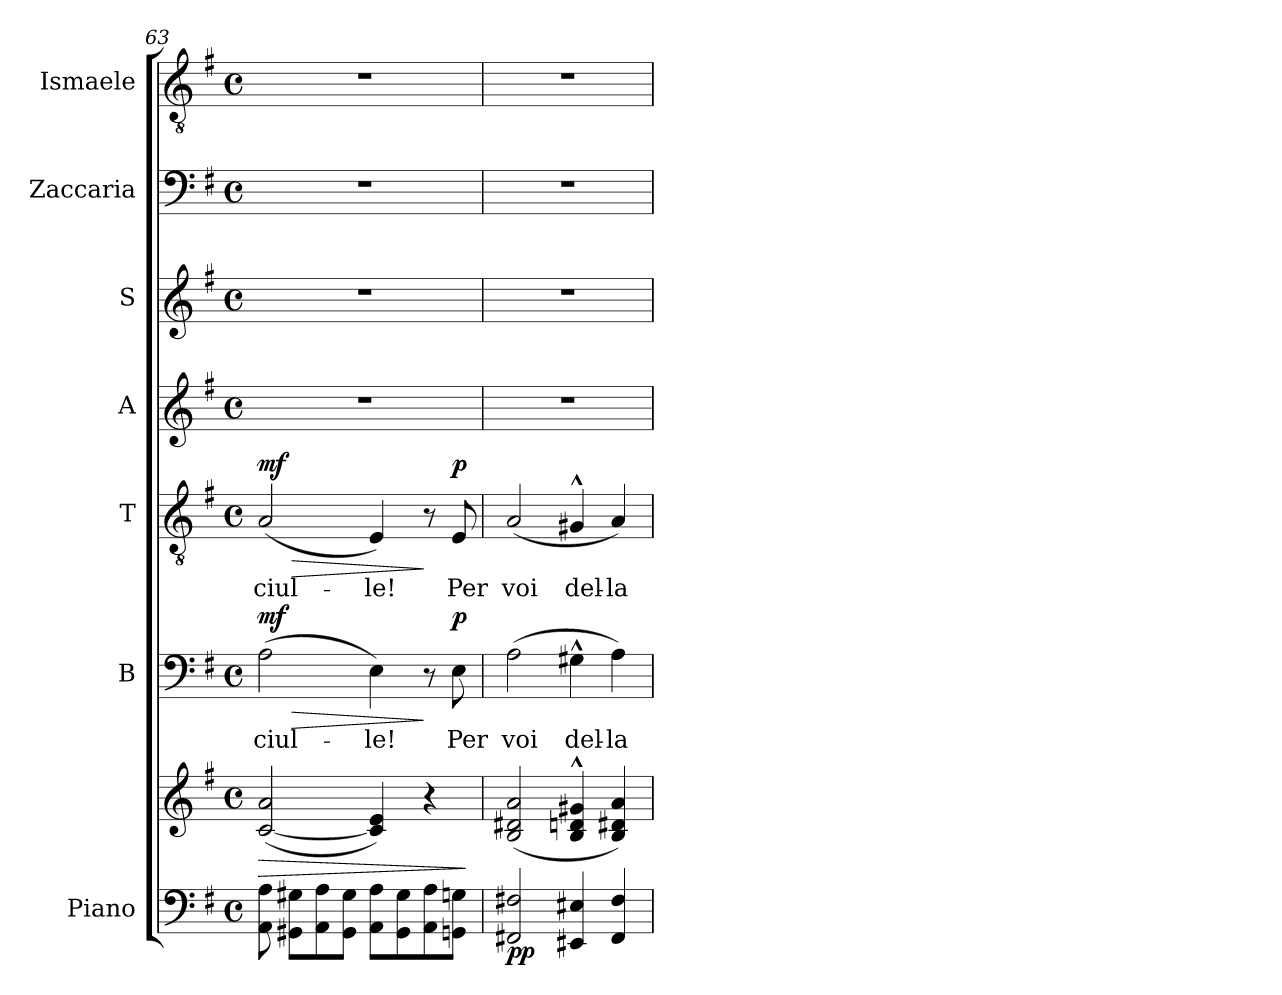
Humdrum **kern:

**kern	**kern	**dynam	**kern	**text	**dynam	**kern	**text	**dynam	**kern	**kern	**kern	**kern
*part7	*part7	*part7	*part6	*part6	*part6	*part5	*part5	*part5	*part4	*part3	*part2	*part1
*staff8	*staff7	*staff7/8	*staff6	*staff6	*staff6	*staff5	*staff5	*staff5	*staff4	*staff3	*staff2	*staff1
*I"Piano	*	*	*I"B	*	*	*I"T	*	*	*I"A	*I"S	*I"Zaccaria	*I"Ismaele
*I'Pno	*	*	*I'B	*	*	*I'T	*	*	*I'A	*I'S	*	*
*clefF4	*clefG2	*	*clefF4	*	*	*clefGv2	*	*	*clefG2	*clefG2	*clefF4	*clefGv2
*k[f#]	*k[f#]	*	*k[f#]	*	*	*k[f#]	*	*	*k[f#]	*k[f#]	*k[f#]	*k[f#]
*M4/4	*M4/4	*	*M4/4	*	*	*M4/4	*	*	*M4/4	*M4/4	*M4/4	*M4/4
*met(c)	*met(c)	*	*met(c)	*	*	*met(c)	*	*	*met(c)	*met(c)	*met(c)	*met(c)
=63	=63	=63	=63	=63	=63	=63	=63	=63	=63	=63	=63	=63
!	!	!LO:HP:b	!	!LO:LY:b	!LO:HP:b	!	!LO:LY:b	!LO:HP:b	!	!	!	!
!	!	!LO:DY:n=1:b=2	!	!	!	!	!	!	!	!	!	!
!	!	!LO:DY:n=2:b	!	!	!LO:DY:n=1:a	!	!	!LO:DY:n=1:a	!	!	!	!
8AA\ 8A\	([2c/ 2a/	> mf mf	(>2A\	-ciul-	> mf	(>2A/	-ciul-	> mf	1r	1r	1r	1r
8GG#X\ 8G#X\L	.	.	.	.	.	.	.	.	.	.	.	.
8AA\ 8A\	.	.	.	.	.	.	.	.	.	.	.	.
8GG#\ 8G#\J	.	.	.	.	.	.	.	.	.	.	.	.
!	!	!	!	!LO:LY:b	!	!	!LO:LY:b	!	!	!	!	!
8AA\ 8A\L	4c/] 4e/)	.	4E\)	-le!	.	4E/)	-le!	.	.	.	.	.
8GG#\ 8G#\	.	.	.	.	.	.	.	.	.	.	.	.
8AA\ 8A\	4r	.	8r	.	]	8r	.	]	.	.	.	.
!	!	!	!	!LO:LY:b	!LO:DY:n=2:a	!	!LO:LY:b	!LO:DY:n=2:a	!	!	!	!
8GGn\ 8Gn\J	.	.	8E\	Per	p	8E/	Per	p	.	.	.	.
.	.	]	.	.	.	.	.	.	.	.	.	.
=64	=64	=64	=64	=64	=64	=64	=64	=64	=64	=64	=64	=64
!	!	!LO:DY:b=2	!	!LO:LY:b	!	!	!LO:LY:b	!	!	!	!	!
!	!	!LO:DY:n=1:b	!	!	!	!	!	!	!	!	!	!
2FF#X/ 2F#X/	(>2B/ 2d#X/ 2a/	p p	(>2A\	voi	.	(>2A/	voi	.	1r	1r	1r	1r
!	!	!	!	!LO:LY:b	!	!	!LO:LY:b	!	!	!	!	!
4EE#X/ 4E#X/	4B/^^ 4dn/^^ 4g#X/^^	.	4G#X^^\	del-	.	4G#X^^/	del-	.	.	.	.	.
!	!	!	!	!LO:LY:b	!	!	!LO:LY:b	!	!	!	!	!
4FF#/ 4F#/	4B/ 4d#X/ 4a/)	.	4A\)	-la	.	4A/)	-la	.	.	.	.	.
=	=	=	=	=	=	=	=	=	=	=	=	=
*-	*-	*-	*-	*-	*-	*-	*-	*-	*-	*-	*-	*-
